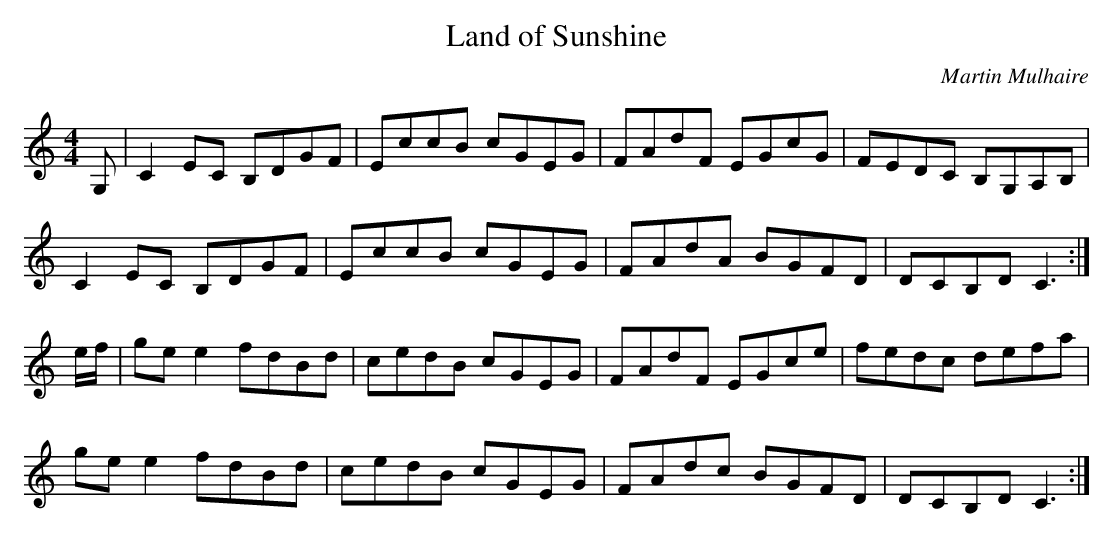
X:1
T: Land of Sunshine
C: Martin Mulhaire
M: 4/4
L: 1/8
K: C
G, | C2 EC B,DGF | EccB cGEG | FAdF EGcG |\
FEDC B,G,A,B, |
C2 EC B,DGF | EccB cGEG | FAdA BGFD | DCB,D C3 :|
e/2f/2 | ge e2 fdBd | cedB cGEG | FAdF EGce |\
fedc defa |
ge e2 fdBd | cedB cGEG | FAdc BGFD | DCB,D C3 :|
